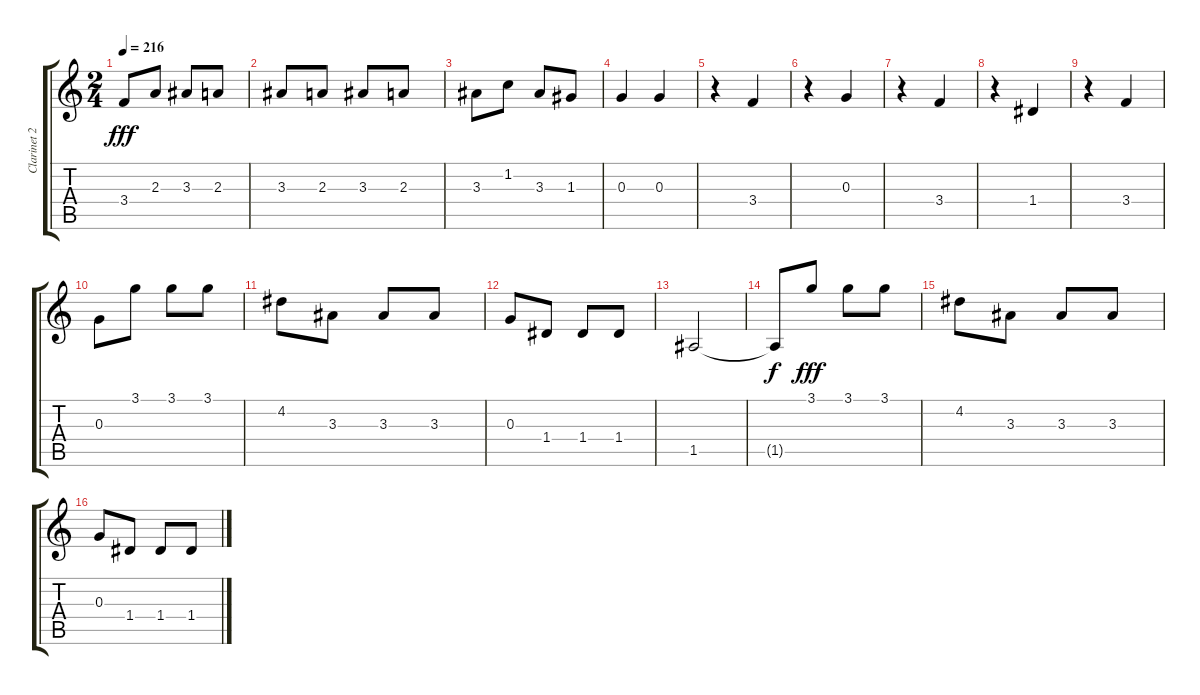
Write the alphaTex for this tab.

\track ("Clarinet 2" "Clarinet 2") {instrument acousticguitarnylon}
\staff {score tabs}
\tuning (E4 B3 G3 D3 A2 E2) {hide}
\ts (2 4)
\tempo 216
\clef g2
\ks c
3.4.8{dy fff} 2.3.8 3.3.8 2.3.8 |
3.3.8 2.3.8 3.3.8 2.3.8 |
3.3.8 1.2.8 3.3.8 1.3.8 |
0.3.4 0.3.4 |
r.4 3.4.4 |
r.4 0.3.4 |
r.4 3.4.4 |
r.4 1.4.4 |
r.4 3.4.4 |
0.3.8 3.1.8 3.1.8 3.1.8 |
4.2.8 3.3.8 3.3.8 3.3.8 |
0.3.8 1.4.8 1.4.8 1.4.8 |
1.5.2 |
1.5{t}.8{dy f} 3.1.8{dy fff} 3.1.8 3.1.8 |
4.2.8 3.3.8 3.3.8 3.3.8 |
0.3.8 1.4.8 1.4.8 1.4.8
